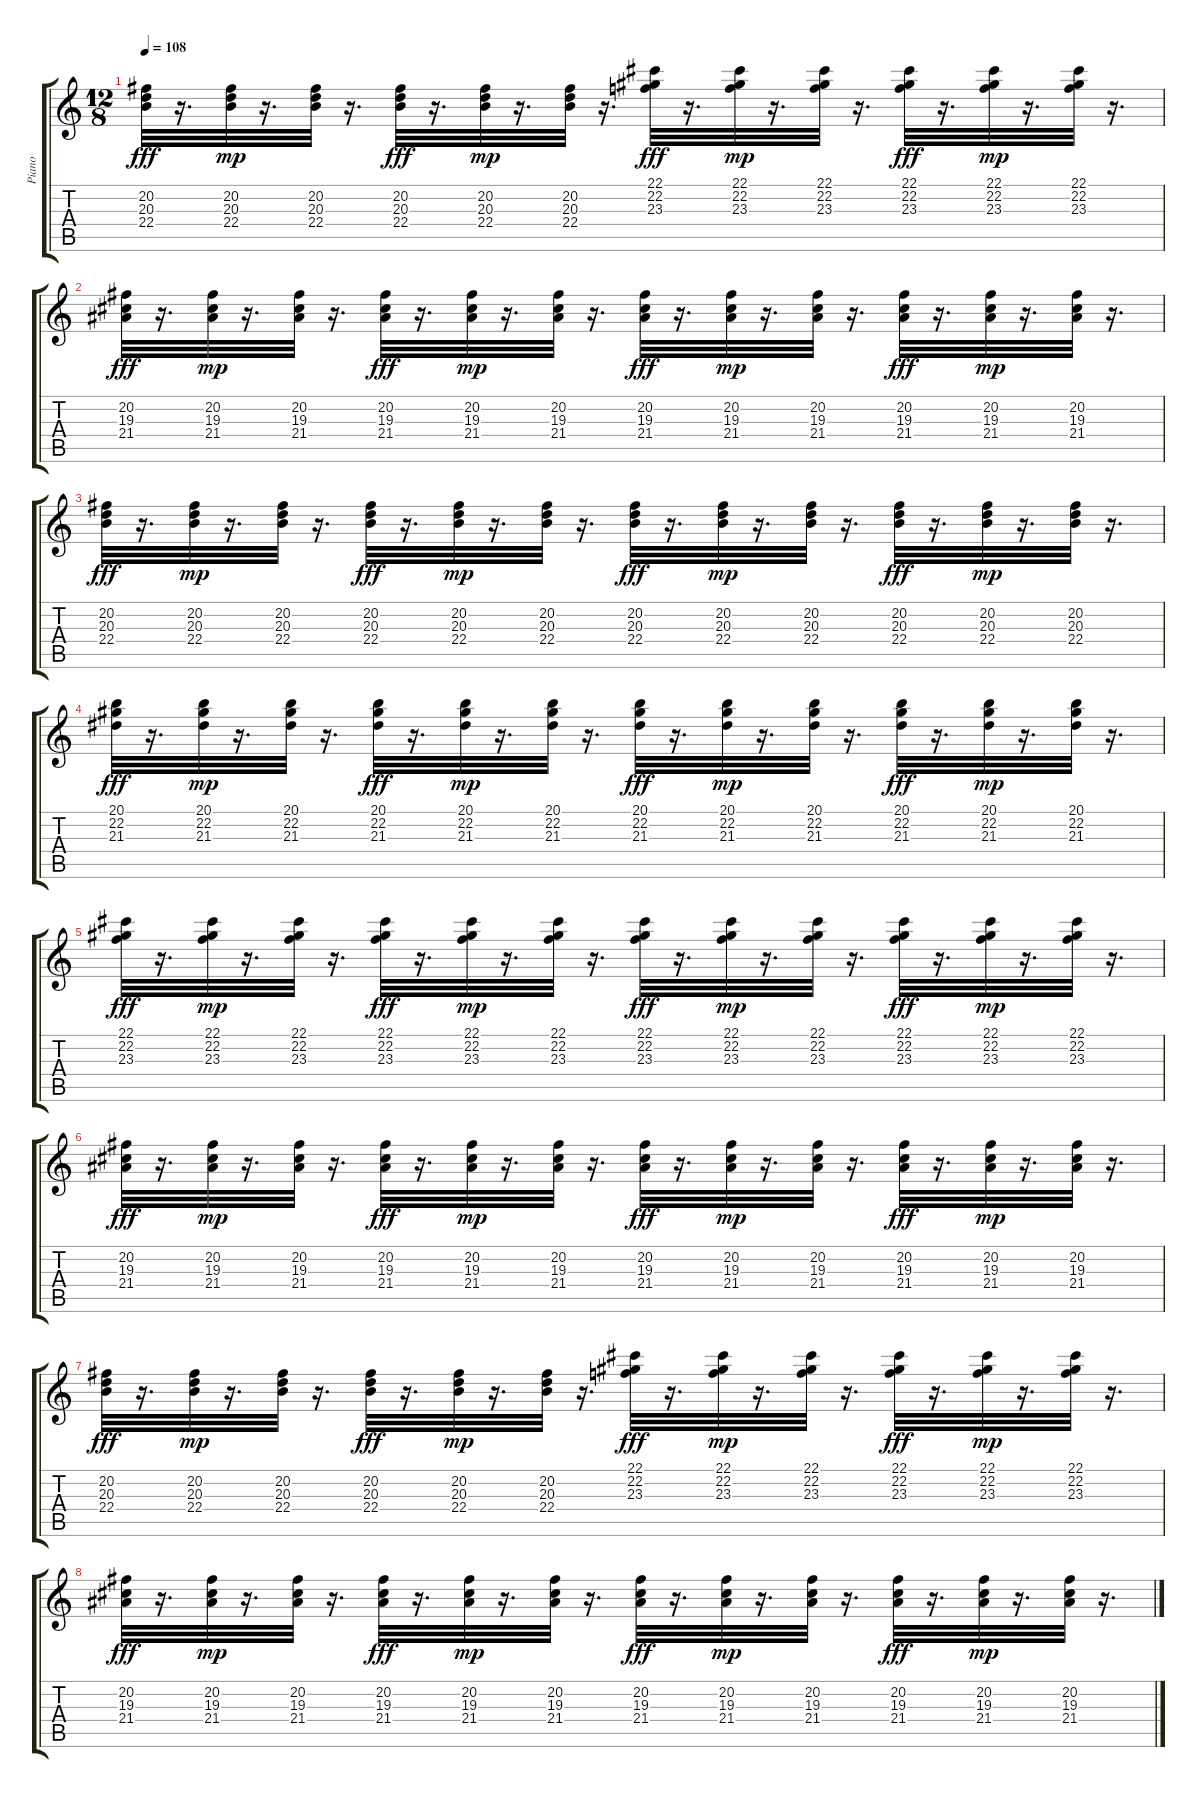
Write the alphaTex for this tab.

\track ("Piano" "Piano") {instrument acousticgrandpiano}
\staff {score tabs}
\tuning (Eb4 Bb3 Gb3 Db3 Ab2 Eb2) {hide}
\ts (12 8)
\tempo 108
\clef g2
\ks c
(20.2 20.3 22.4).32{dy fff} r.16{d} (20.2 20.3 22.4).32{dy mp} r.16{d} (20.2 20.3 22.4).32 r.16{d} (20.2 20.3 22.4).32{dy fff} r.16{d} (20.2 20.3 22.4).32{dy mp} r.16{d} (20.2 20.3 22.4).32 r.16{d} (22.1 22.2 23.3).32{dy fff} r.16{d} (22.1 22.2 23.3).32{dy mp} r.16{d} (22.1 22.2 23.3).32 r.16{d} (22.1 22.2 23.3).32{dy fff} r.16{d} (22.1 22.2 23.3).32{dy mp} r.16{d} (22.1 22.2 23.3).32 r.16{d} |
(20.2 19.3 21.4).32{dy fff} r.16{d} (20.2 19.3 21.4).32{dy mp} r.16{d} (20.2 19.3 21.4).32 r.16{d} (20.2 19.3 21.4).32{dy fff} r.16{d} (20.2 19.3 21.4).32{dy mp} r.16{d} (20.2 19.3 21.4).32 r.16{d} (20.2 19.3 21.4).32{dy fff} r.16{d} (20.2 19.3 21.4).32{dy mp} r.16{d} (20.2 19.3 21.4).32 r.16{d} (20.2 19.3 21.4).32{dy fff} r.16{d} (20.2 19.3 21.4).32{dy mp} r.16{d} (20.2 19.3 21.4).32 r.16{d} |
(20.2 20.3 22.4).32{dy fff} r.16{d} (20.2 20.3 22.4).32{dy mp} r.16{d} (20.2 20.3 22.4).32 r.16{d} (20.2 20.3 22.4).32{dy fff} r.16{d} (20.2 20.3 22.4).32{dy mp} r.16{d} (20.2 20.3 22.4).32 r.16{d} (20.2 20.3 22.4).32{dy fff} r.16{d} (20.2 20.3 22.4).32{dy mp} r.16{d} (20.2 20.3 22.4).32 r.16{d} (20.2 20.3 22.4).32{dy fff} r.16{d} (20.2 20.3 22.4).32{dy mp} r.16{d} (20.2 20.3 22.4).32 r.16{d} |
(20.1 22.2 21.3).32{dy fff} r.16{d} (20.1 22.2 21.3).32{dy mp} r.16{d} (20.1 22.2 21.3).32 r.16{d} (20.1 22.2 21.3).32{dy fff} r.16{d} (20.1 22.2 21.3).32{dy mp} r.16{d} (20.1 22.2 21.3).32 r.16{d} (20.1 22.2 21.3).32{dy fff} r.16{d} (20.1 22.2 21.3).32{dy mp} r.16{d} (20.1 22.2 21.3).32 r.16{d} (20.1 22.2 21.3).32{dy fff} r.16{d} (20.1 22.2 21.3).32{dy mp} r.16{d} (20.1 22.2 21.3).32 r.16{d} |
(22.1 22.2 23.3).32{dy fff} r.16{d} (22.1 22.2 23.3).32{dy mp} r.16{d} (22.1 22.2 23.3).32 r.16{d} (22.1 22.2 23.3).32{dy fff} r.16{d} (22.1 22.2 23.3).32{dy mp} r.16{d} (22.1 22.2 23.3).32 r.16{d} (22.1 22.2 23.3).32{dy fff} r.16{d} (22.1 22.2 23.3).32{dy mp} r.16{d} (22.1 22.2 23.3).32 r.16{d} (22.1 22.2 23.3).32{dy fff} r.16{d} (22.1 22.2 23.3).32{dy mp} r.16{d} (22.1 22.2 23.3).32 r.16{d} |
(20.2 19.3 21.4).32{dy fff} r.16{d} (20.2 19.3 21.4).32{dy mp} r.16{d} (20.2 19.3 21.4).32 r.16{d} (20.2 19.3 21.4).32{dy fff} r.16{d} (20.2 19.3 21.4).32{dy mp} r.16{d} (20.2 19.3 21.4).32 r.16{d} (20.2 19.3 21.4).32{dy fff} r.16{d} (20.2 19.3 21.4).32{dy mp} r.16{d} (20.2 19.3 21.4).32 r.16{d} (20.2 19.3 21.4).32{dy fff} r.16{d} (20.2 19.3 21.4).32{dy mp} r.16{d} (20.2 19.3 21.4).32 r.16{d} |
(20.2 20.3 22.4).32{dy fff} r.16{d} (20.2 20.3 22.4).32{dy mp} r.16{d} (20.2 20.3 22.4).32 r.16{d} (20.2 20.3 22.4).32{dy fff} r.16{d} (20.2 20.3 22.4).32{dy mp} r.16{d} (20.2 20.3 22.4).32 r.16{d} (22.1 22.2 23.3).32{dy fff} r.16{d} (22.1 22.2 23.3).32{dy mp} r.16{d} (22.1 22.2 23.3).32 r.16{d} (22.1 22.2 23.3).32{dy fff} r.16{d} (22.1 22.2 23.3).32{dy mp} r.16{d} (22.1 22.2 23.3).32 r.16{d} |
(20.2 19.3 21.4).32{dy fff} r.16{d} (20.2 19.3 21.4).32{dy mp} r.16{d} (20.2 19.3 21.4).32 r.16{d} (20.2 19.3 21.4).32{dy fff} r.16{d} (20.2 19.3 21.4).32{dy mp} r.16{d} (20.2 19.3 21.4).32 r.16{d} (20.2 19.3 21.4).32{dy fff} r.16{d} (20.2 19.3 21.4).32{dy mp} r.16{d} (20.2 19.3 21.4).32 r.16{d} (20.2 19.3 21.4).32{dy fff} r.16{d} (20.2 19.3 21.4).32{dy mp} r.16{d} (20.2 19.3 21.4).32 r.16{d}
